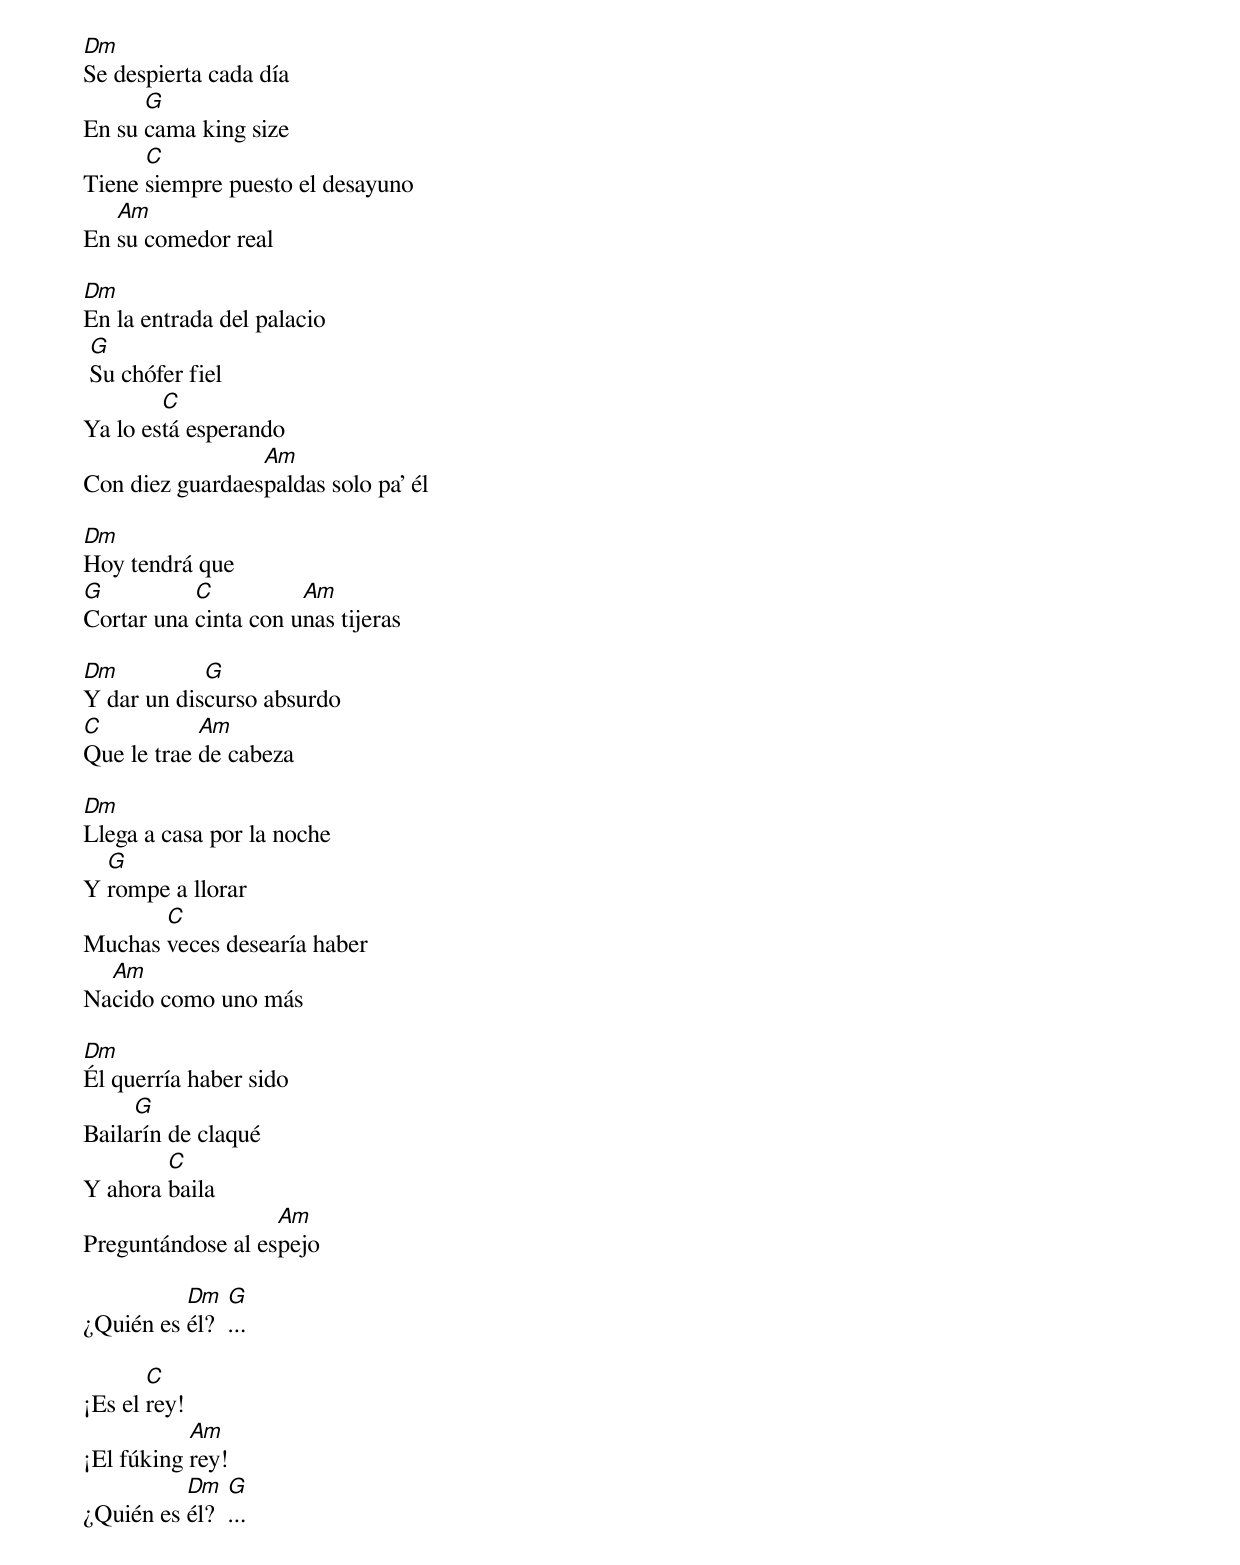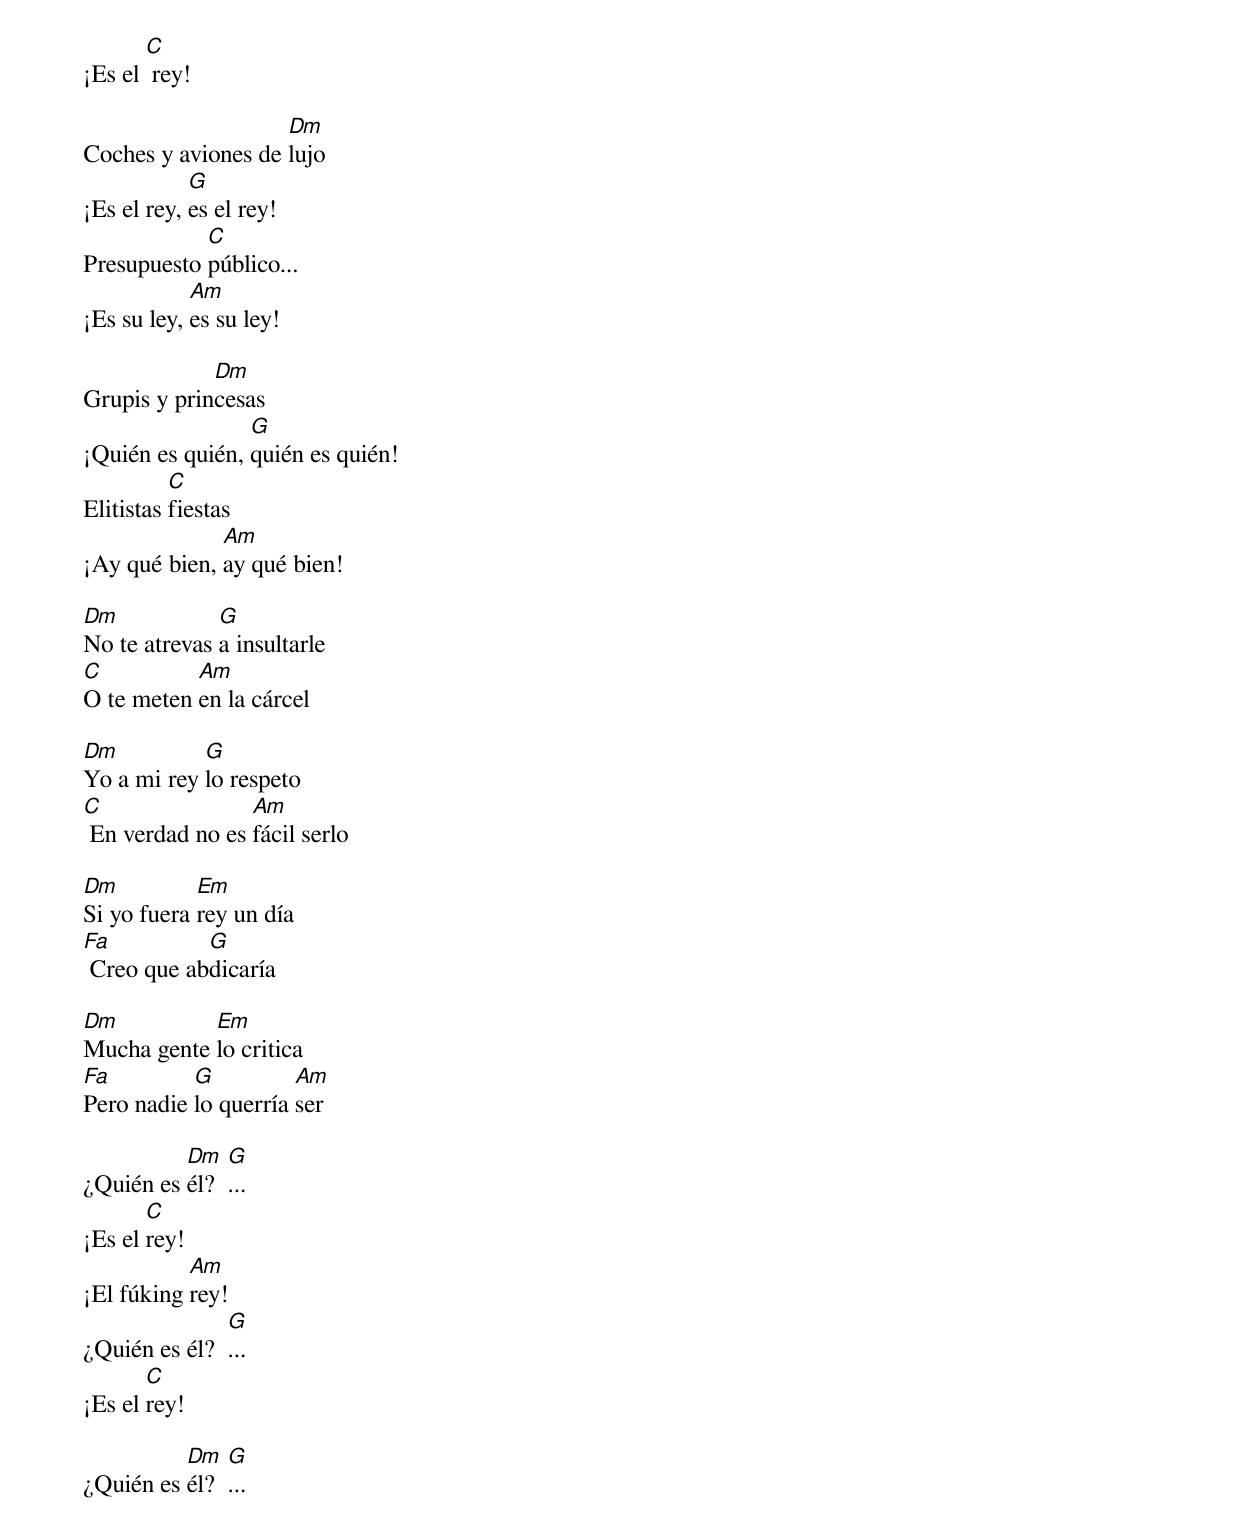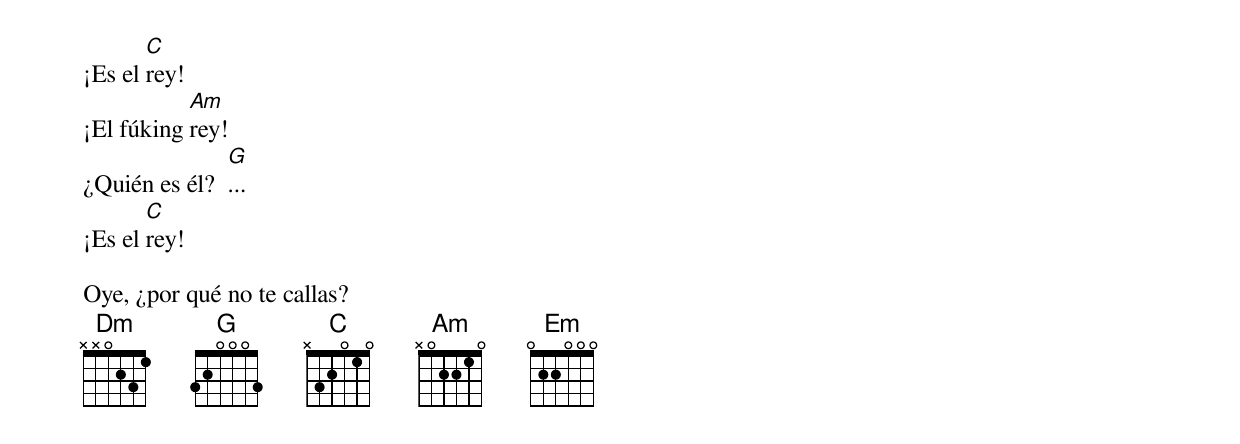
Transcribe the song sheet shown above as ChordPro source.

[Dm]Se despierta cada día
En su [G]cama king size
Tiene [C]siempre puesto el desayuno
En [Am]su comedor real

[Dm]En la entrada del palacio
 [G]Su chófer fiel
Ya lo es[C]tá esperando
Con diez guardaes[Am]paldas solo pa’ él

[Dm]Hoy tendrá que
[G]Cortar una [C]cinta con u[Am]nas tijeras

[Dm]Y dar un dis[G]curso absurdo
[C]Que le trae [Am]de cabeza

[Dm]Llega a casa por la noche
Y [G]rompe a llorar
Muchas [C]veces desearía haber
Na[Am]cido como uno más

[Dm]Él querría haber sido
Baila[G]rín de claqué
Y ahora [C]baila
Preguntándose al es[Am]pejo

¿Quién es [Dm]él?  [G]...

¡Es el [C]rey!
¡El fúking [Am]rey!
¿Quién es [Dm]él?  [G]...
¡Es el [C] rey!

Coches y aviones de [Dm]lujo
¡Es el rey, [G]es el rey!
Presupuesto [C]público...
¡Es su ley, [Am]es su ley!

Grupis y prin[Dm]cesas
¡Quién es quién, [G]quién es quién!
Elitistas [C]fiestas
¡Ay qué bien, [Am]ay qué bien!

[Dm]No te atrevas [G]a insultarle
[C]O te meten [Am]en la cárcel

[Dm]Yo a mi rey [G]lo respeto
[C] En verdad no es [Am]fácil serlo

[Dm]Si yo fuera [Em]rey un día
[Fa] Creo que ab[G]dicaría

[Dm]Mucha gente [Em]lo critica
[Fa]Pero nadie [G]lo querría [Am]ser

¿Quién es [Dm]él?  [G]...
¡Es el [C]rey!
¡El fúking [Am]rey!
¿Quién es él?  [G]...
¡Es el [C]rey!

¿Quién es [Dm]él?  [G]...
¡Es el [C]rey!
¡El fúking [Am]rey!
¿Quién es él?  [G]...
¡Es el [C]rey!

Oye, ¿por qué no te callas?
